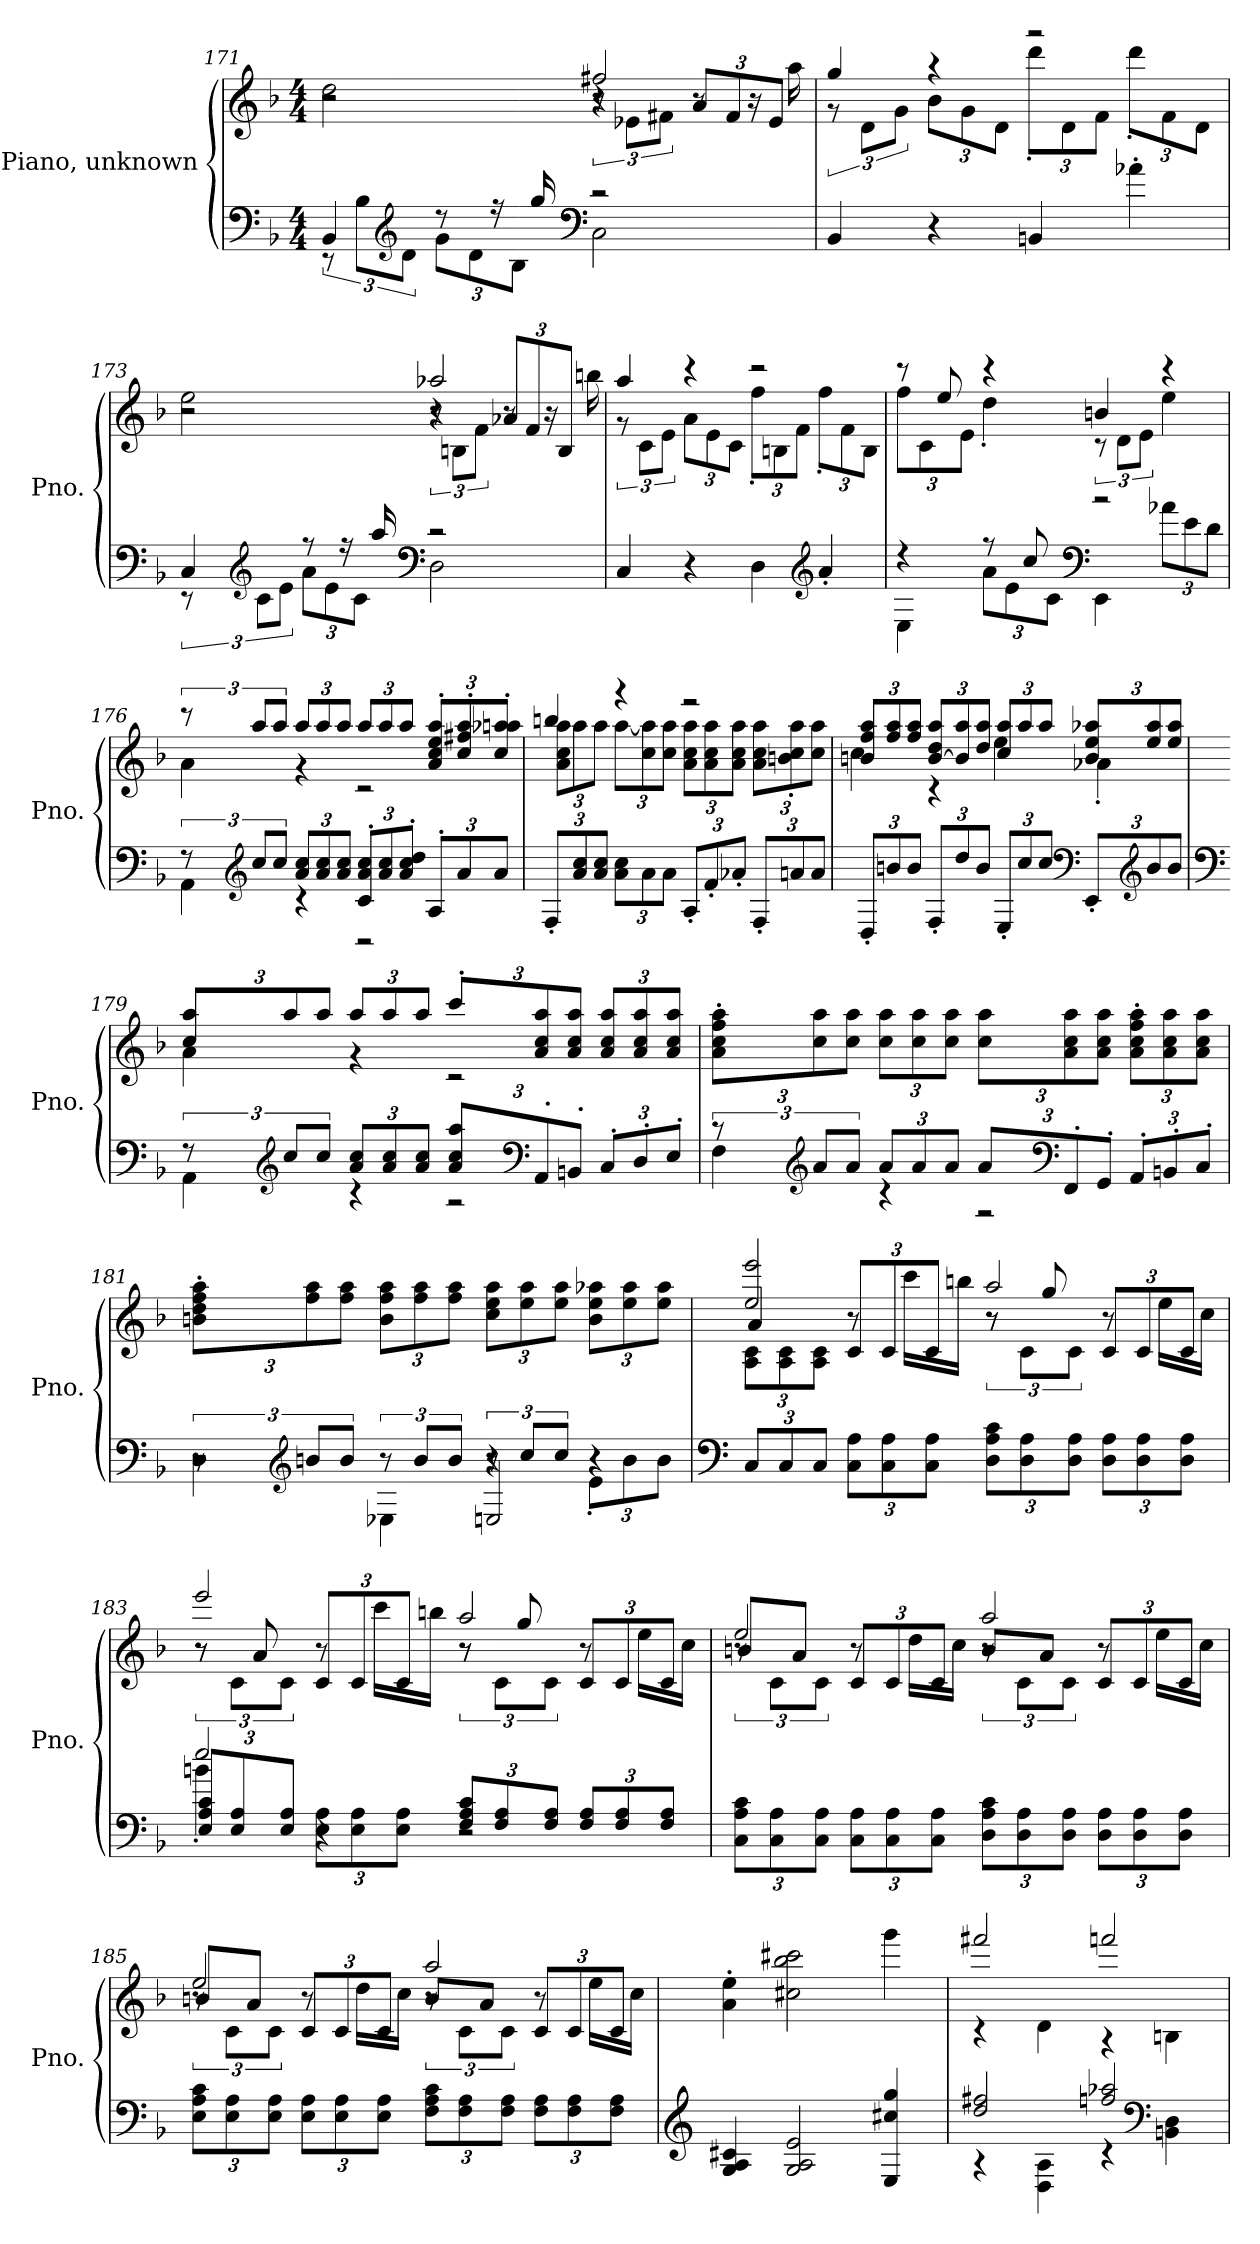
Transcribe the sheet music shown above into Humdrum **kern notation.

**kern	**kern
*part1	*part1
*staff2	*staff1
*I"Piano, unknown	*
*I'Pno.	*
!!LO:LB:g=z
*clefF4	*clefG2
*k[b-]	*k[b-]
*M4/4	*M4/4
=171	=171
*^	*^
*	*	*	*^
4BB-/	12r	2r	2dd\	2r
.	12B-\L	.	.	.
*clefG2	*	*	*	*
.	12d\J	.	.	.
*	*Xbrackettup	*	*	*
8r	12g\L	.	.	.
.	12d\	.	.	.
16r	.	.	.	.
.	12B-\J	.	.	.
16gg/	.	.	.	.
*clefF4	*	*	*	*
2r	2C\	2ff#X/	12r	4r
.	.	.	12e-X\L	.
.	.	.	12f#X\J	.
*	*	*	*	*Xbrackettup
.	.	.	8r	12a/L
.	.	.	.	12f#/
.	.	.	16r	.
.	.	.	.	12e-/J
.	.	.	16aa\	.
*v	*v	*	*	*
*	*	*v	*v
=172	=172	=172
*	*	*brackettup
4BB-/	4gg/	12r
.	.	12d\L
.	.	12g\J
*	*	*Xbrackettup
4r	4r	12b-\L
.	.	12g\
.	.	12d\J
4BBn/	2r	12ddd'\L
.	.	12d\
.	.	12f\J
4a-X'\	.	12ddd'\L
.	.	12f\
.	.	12d\J
*	*v	*v
!!LO:LB:g=z
=173	=173
*^	*
*	*brackettup	*
*	*	*^
*	*	*	*^
4C/	12r	2r	2ee\	2r
*clefG2	*	*	*	*
.	12c\L	.	.	.
.	12e\J	.	.	.
*	*Xbrackettup	*	*	*
8r	12a\L	.	.	.
.	12e\	.	.	.
16r	.	.	.	.
.	12c\J	.	.	.
16aa/	.	.	.	.
*clefF4	*	*	*	*
*	*	*	*brackettup	*
2r	2D\	2aa-X/	12r	4r
.	.	.	12Bn\L	.
.	.	.	12f\J	.
*	*	*	*	*Xbrackettup
.	.	.	8r	12a-X/L
.	.	.	.	12f/
.	.	.	16r	.
.	.	.	.	12B/J
.	.	.	16bbn\	.
*v	*v	*	*	*
*	*	*v	*v
=174	=174	=174
*	*	*brackettup
4C/	4aa/	12r
.	.	12c\L
.	.	12e\J
*	*	*Xbrackettup
4r	4r	12a\L
.	.	12e\
.	.	12c\J
4D\	2r	12ff'\L
.	.	12Bn\
.	.	12f\J
*clefG2	*	*
4a'/	.	12ff'\L
.	.	12f\
.	.	12B\J
!!LO:LB:g=z	!!
=175	=175	=175
*^	*	*
4r	4E\	8r	12ff\L
.	.	.	12c\
.	.	8ee/	.
.	.	.	12e\J
8r	12a\L	4r	4dd'\
.	12e\	.	.
8cc/	.	.	.
.	12c\J	.	.
*clefF4	*	*	*
*	*	*	*brackettup
2r	4EE\	4bn/	12r
.	.	.	12d\L
.	.	.	12e\J
.	12a-X\L	4r	4ee\
.	12e\	.	.
.	12d\J	.	.
=176	=176	=176	=176
*brackettup	*	*	*
12r	4AA\	12r	4a\
*clefG2	*	*	*
12cc/L	.	12aa/L	.
12cc/J	.	12aa/J	.
*Xbrackettup	*	*Xbrackettup	*
12a/ 12cc/L	4r	12aa/L	4r
12a/ 12cc/	.	12aa/	.
12a/ 12cc/J	.	12aa/J	.
12c/' 12a/' 12cc/'L	2r	12aa/L	2r
12a/ 12cc/	.	12aa/	.
12a/' 12cc/' 12dd/'J	.	12aa/J	.
12A'/L	.	12a/' 12cc/' 12ee/' 12aa/'L	.
12a/	.	12cc/' 12ff#X/' 12aa/'	.
12a/J	.	12cc/' 12aa-X/' 12aan/'J	.
*v	*v	*	*
!!LO:LB:g=z	!!
=177	=177	=177
12F'/L	4bbn/	12a\ 12cc\ 12aa\L
12a/ 12cc/	.	12aa\
12a/ 12cc/J	.	12aa\J
12a\ 12cc\L	4r	[12aa\L
12a\	.	12cc\ 12aa\]
12a\J	.	12cc\ 12aa\J
12A'/L	2r	12a\ 12cc\ 12aa\L
12f'/	.	12a\ 12cc\ 12aa\
12a-X'/J	.	12a\ 12cc\ 12aa\J
12F'/L	.	12a\ 12cc\ 12aa\L
12an/	.	12bn\' 12cc\' 12aa\'
12a/J	.	12cc\ 12aa\J
=178	=178	=178
12D'/L	12bn/ 12ff/ 12aa/L	4cc\
12bn/	12ff/ 12aa/	.
12b/J	12ff/ 12aa/J	.
12F'/L	[12b/ 12dd/ 12aa/L	4r
12dd/	12b/] 12aa/	.
12b/J	12dd/ 12aa/J	.
12E'/L	12cc/ 12aa/L	4ee\
12cc/	12aa/	.
12cc/J	12aa/J	.
*clefF4	*	*
12EE'/L	12b/ 12ee/ 12aa-X/L	4a-X'\
*clefG2	*	*
12b/	12ee/ 12aa-/	.
12b/J	12ee/ 12aa-/J	.
!!LO:LB:g=z	!!
=179	=179	=179
*clefF4	*	*
*brackettup	*	*
*^	*	*
12r	4AA\	12cc/ 12aa/L	4a\
*clefG2	*	*	*
12cc/L	.	12aa/	.
12cc/J	.	12aa/J	.
*Xbrackettup	*	*	*
12a/ 12cc/L	4r	12aa/L	4r
12a/ 12cc/	.	12aa/	.
12a/ 12cc/J	.	12aa/J	.
12a/ 12cc/ 12aa/L	2r	12ccc'/L	2r
*clefF4	*	*	*
12AA'/	.	12a/ 12cc/ 12aa/	.
12BBn'/J	.	12a/ 12cc/ 12aa/J	.
12C'/L	.	12a/ 12cc/ 12aa/L	.
12D'/	.	12a/ 12cc/ 12aa/	.
12E'/J	.	12a/ 12cc/ 12aa/J	.
*	*	*v	*v
=180	=180	=180
*brackettup	*	*
12r	4F\	12a\' 12cc\' 12ff\' 12aa\'L
*clefG2	*	*
12a/L	.	12cc\ 12aa\
12a/J	.	12cc\ 12aa\J
*Xbrackettup	*	*
12a/L	4r	12cc\ 12aa\L
12a/	.	12cc\ 12aa\
12a/J	.	12cc\ 12aa\J
12a/L	2r	12cc\ 12aa\L
*clefF4	*	*
12FF'/	.	12a\ 12cc\ 12aa\
12GG'/J	.	12a\ 12cc\ 12aa\J
12AA'/L	.	12a\' 12cc\' 12ff\' 12aa\'L
12BBn'/	.	12a\ 12cc\ 12aa\
12C'/J	.	12a\ 12cc\ 12aa\J
*v	*v	*
!!LO:PB:g=z
=181	=181
*brackettup	*
*^	*
*	*^	*
12r	4D\	2r	12bn\' 12dd\' 12ff\' 12aa\'L
*clefG2	*	*	*
12bn/L	.	.	12ff\ 12aa\
12b/J	.	.	12ff\ 12aa\J
12r	4E-X\	.	12b\ 12ff\ 12aa\L
12b/L	.	.	12ff\ 12aa\
12b/J	.	.	12ff\ 12aa\J
12r	4r	2En/	12cc\ 12ee\ 12aa\L
12cc/L	.	.	12ee\ 12aa\
12cc/J	.	.	12ee\ 12aa\J
*	*Xbrackettup	*	*
4r	12e'\L	.	12b\ 12ee\ 12aa-X\L
.	12b\	.	12ee\ 12aa-\
.	12b\J	.	12ee\ 12aa-\J
*v	*v	*v	*
=182	=182
*clefF4	*
*	*^
*	*	*^
12C/L	2ee/ 2eee/	12A\ 12c\L	4a/
12C/	.	12A\ 12c\	.
12C/J	.	12A\ 12c\J	.
12C\ 12A\L	.	8r	12c/L
12C\ 12A\	.	.	12c/
.	.	16ccc\LL	.
12C\ 12A\J	.	.	12c/J
.	.	16bbn\JJ	.
*	*	*brackettup	*
12D\ 12A\ 12c\L	2aa/	12r	8r
12D\ 12A\	.	12c\L	.
.	.	.	8gg/
12D\ 12A\J	.	12c\J	.
*	*	*	*Xbrackettup
12D\ 12A\L	.	8r	12c/L
12D\ 12A\	.	.	12c/
.	.	16ee\LL	.
12D\ 12A\J	.	.	12c/J
.	.	16cc\JJ	.
!!LO:LB:g=z	!!	!!
=183	=183	=183	=183
*^	*	*	*
*	*^	*	*	*
*	*	*	*	*brackettup	*
2ee/	4bn'\	12E/ 12A/ 12c/L	2eee/	12r	8r
.	.	12E/ 12A/	.	12c\L	.
.	.	.	.	.	8a/
.	.	12E/ 12A/J	.	12c\J	.
*	*	*	*	*	*Xbrackettup
.	12E\ 12A\L	4r	.	8r	12c/L
.	12E\ 12A\	.	.	.	12c/
.	.	.	.	16ccc\LL	.
.	12E\ 12A\J	.	.	.	12c/J
.	.	.	.	16bbn\JJ	.
*	*	*	*	*brackettup	*
2r	2r	12F/ 12A/ 12c/L	2aa/	12r	8r
.	.	12F/ 12A/	.	12c\L	.
.	.	.	.	.	8gg/
.	.	12F/ 12A/J	.	12c\J	.
*	*	*	*	*	*Xbrackettup
.	.	12F/ 12A/L	.	8r	12c/L
.	.	12F/ 12A/	.	.	12c/
.	.	.	.	16ee\LL	.
.	.	12F/ 12A/J	.	.	12c/J
.	.	.	.	16cc\JJ	.
*v	*v	*v	*	*	*
=184	=184	=184	=184
*	*	*brackettup	*
12C\ 12A\ 12c\L	2ee/	12r	8bn/L
12C\ 12A\	.	12c\L	.
.	.	.	8a/J
12C\ 12A\J	.	12c\J	.
*	*	*	*Xbrackettup
12C\ 12A\L	.	8r	12c/L
12C\ 12A\	.	.	12c/
.	.	16dd\LL	.
12C\ 12A\J	.	.	12c/J
.	.	16cc\JJ	.
*	*	*brackettup	*
12D\ 12A\ 12c\L	2aa/	12r	8b/L
12D\ 12A\	.	12c\L	.
.	.	.	8a/J
12D\ 12A\J	.	12c\J	.
*	*	*	*Xbrackettup
12D\ 12A\L	.	8r	12c/L
12D\ 12A\	.	.	12c/
.	.	16ee\LL	.
12D\ 12A\J	.	.	12c/J
.	.	16cc\JJ	.
!!LO:LB:g=z	!!	!!
=185	=185	=185	=185
*	*	*brackettup	*
12E\ 12A\ 12c\L	2ee/	12r	8bn/L
12E\ 12A\	.	12c\L	.
.	.	.	8a/J
12E\ 12A\J	.	12c\J	.
*	*	*	*Xbrackettup
12E\ 12A\L	.	8r	12c/L
12E\ 12A\	.	.	12c/
.	.	16dd\LL	.
12E\ 12A\J	.	.	12c/J
.	.	16cc\JJ	.
*	*	*brackettup	*
12F\ 12A\ 12c\L	2aa/	12r	8b/L
12F\ 12A\	.	12c\L	.
.	.	.	8a/J
12F\ 12A\J	.	12c\J	.
*	*	*	*Xbrackettup
12F\ 12A\L	.	8r	12c/L
12F\ 12A\	.	.	12c/
.	.	16ee\LL	.
12F\ 12A\J	.	.	12c/J
.	.	16cc\JJ	.
*	*v	*v	*v
=186	=186
*clefG2	*
4G/ 4A/ 4c#X/	4a\' 4ee\'
2G/ 2A/ 2e/	2cc#X\ 2bb-\ 2ccc#X\
4E/ 4cc#X/ 4gg/	4ggg\
=187	=187
*^	*^
2dd/ 2ff#X/	4r	2fff#X/	4r
.	4D\ 4A\	.	4d\
2ffn/ 2aa-X/	4r	2fffn/	4r
*clefF4	*	*	*
.	4BBn\ 4D\	.	4Bn\
*v	*v	*	*
*	*v	*v
=	=
*-	*-
